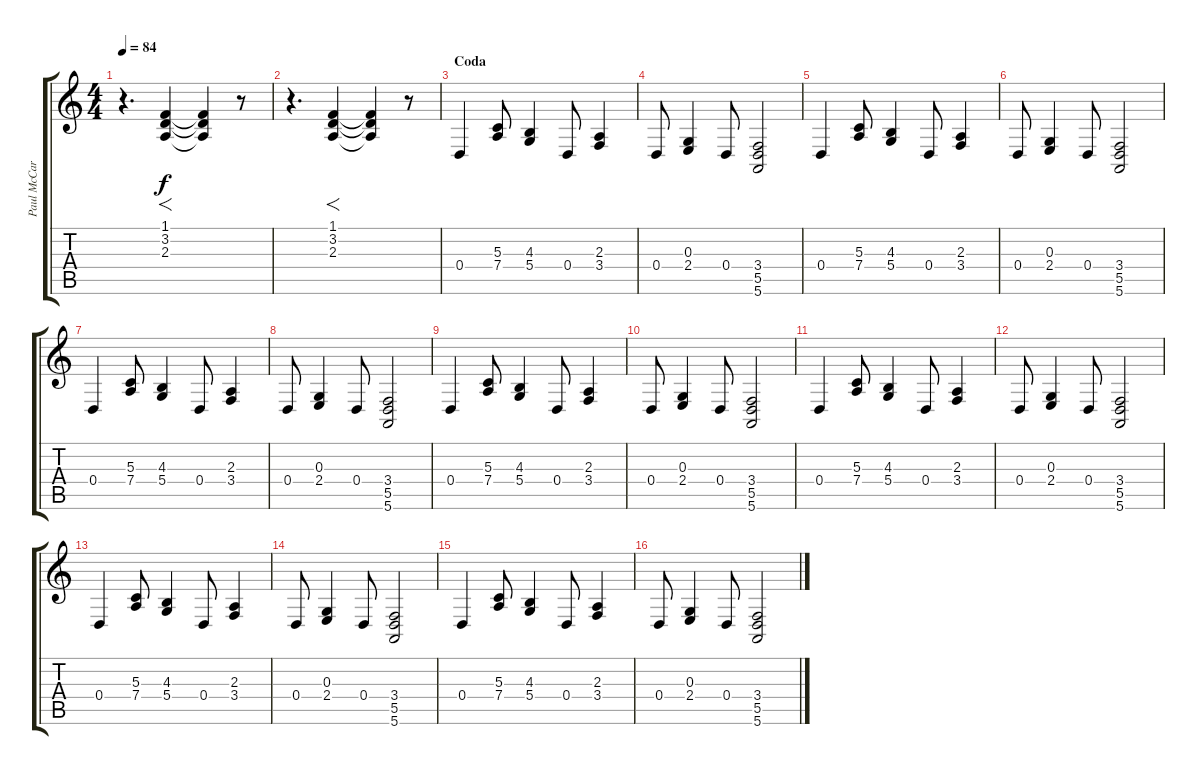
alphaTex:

\track ("Paul McCartney (Clavier)" "Paul McCar") {instrument electricpiano2}
\staff {score tabs}
\tuning (E4 B3 G3 D3 A2 E2) {hide}
\ts (4 4)
\tempo 84
\clef g2
\ks c
r.4{d dy f} (1.1 3.2 2.3).4{f} (1.1{t} 3.2{t} 2.3{t}).4 r.8 |
r.4{d} (1.1 3.2 2.3).4{f} (1.1{t} 3.2{t} 2.3{t}).4 r.8 |
\section ("" "Coda")
0.4.4{instrument electricpiano2} (5.3 7.4).8 (4.3 5.4).4 0.4.8 (2.3 3.4).4 |
0.4.8 (0.3 2.4).4 0.4.8 (3.4 5.5 5.6).2 |
0.4.4 (5.3 7.4).8 (4.3 5.4).4 0.4.8 (2.3 3.4).4 |
0.4.8 (0.3 2.4).4 0.4.8 (3.4 5.5 5.6).2 |
0.4.4 (5.3 7.4).8 (4.3 5.4).4 0.4.8 (2.3 3.4).4 |
0.4.8 (0.3 2.4).4 0.4.8 (3.4 5.5 5.6).2 |
0.4.4 (5.3 7.4).8 (4.3 5.4).4 0.4.8 (2.3 3.4).4 |
0.4.8 (0.3 2.4).4 0.4.8 (3.4 5.5 5.6).2 |
0.4.4 (5.3 7.4).8 (4.3 5.4).4 0.4.8 (2.3 3.4).4 |
0.4.8 (0.3 2.4).4 0.4.8 (3.4 5.5 5.6).2 |
0.4.4 (5.3 7.4).8 (4.3 5.4).4 0.4.8 (2.3 3.4).4 |
0.4.8 (0.3 2.4).4 0.4.8 (3.4 5.5 5.6).2 |
0.4.4 (5.3 7.4).8 (4.3 5.4).4 0.4.8 (2.3 3.4).4 |
0.4.8 (0.3 2.4).4 0.4.8 (3.4 5.5 5.6).2
